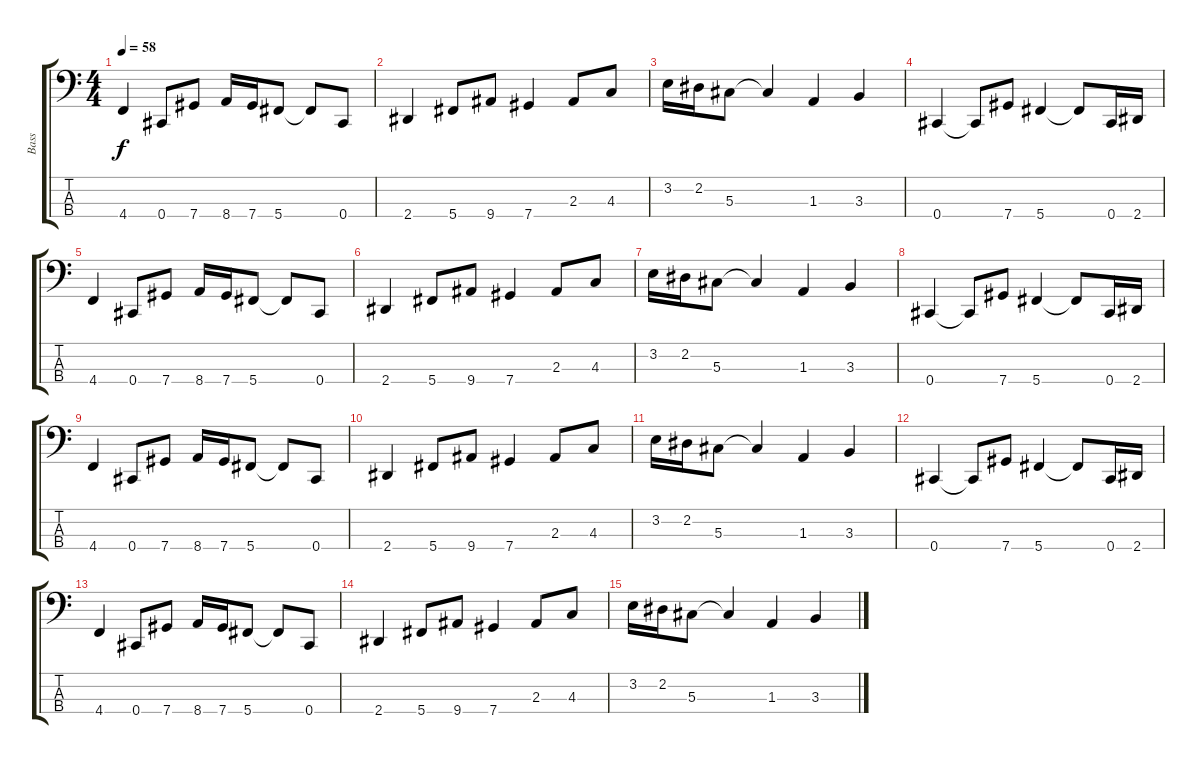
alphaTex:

\track ("Bass" "Bass") {instrument slapbass2}
\staff {score tabs}
\tuning (Gb2 Db2 Ab1 Db1) {hide}
\ts (4 4)
\tempo 58
\clef f4
\ks c
4.4.4{dy f} 0.4.8 7.4.8 8.4.16 7.4.16 5.4.8 5.4{t}.8 0.4.8 |
2.4.4 5.4.8 9.4.8 7.4.4 2.3.8 4.3.8 |
3.2.16 2.2.16 5.3.8 5.3{t}.4 1.3.4 3.3.4 |
0.4.4 0.4{t}.8 7.4.8 5.4.4 5.4{t}.8 0.4.16 2.4.16 |
4.4.4 0.4.8 7.4.8 8.4.16 7.4.16 5.4.8 5.4{t}.8 0.4.8 |
2.4.4 5.4.8 9.4.8 7.4.4 2.3.8 4.3.8 |
3.2.16 2.2.16 5.3.8 5.3{t}.4 1.3.4 3.3.4 |
0.4.4 0.4{t}.8 7.4.8 5.4.4 5.4{t}.8 0.4.16 2.4.16 |
4.4.4 0.4.8 7.4.8 8.4.16 7.4.16 5.4.8 5.4{t}.8 0.4.8 |
2.4.4 5.4.8 9.4.8 7.4.4 2.3.8 4.3.8 |
3.2.16 2.2.16 5.3.8 5.3{t}.4 1.3.4 3.3.4 |
0.4.4 0.4{t}.8 7.4.8 5.4.4 5.4{t}.8 0.4.16 2.4.16 |
4.4.4 0.4.8 7.4.8 8.4.16 7.4.16 5.4.8 5.4{t}.8 0.4.8 |
2.4.4 5.4.8 9.4.8 7.4.4 2.3.8 4.3.8 |
3.2.16 2.2.16 5.3.8 5.3{t}.4 1.3.4 3.3.4
